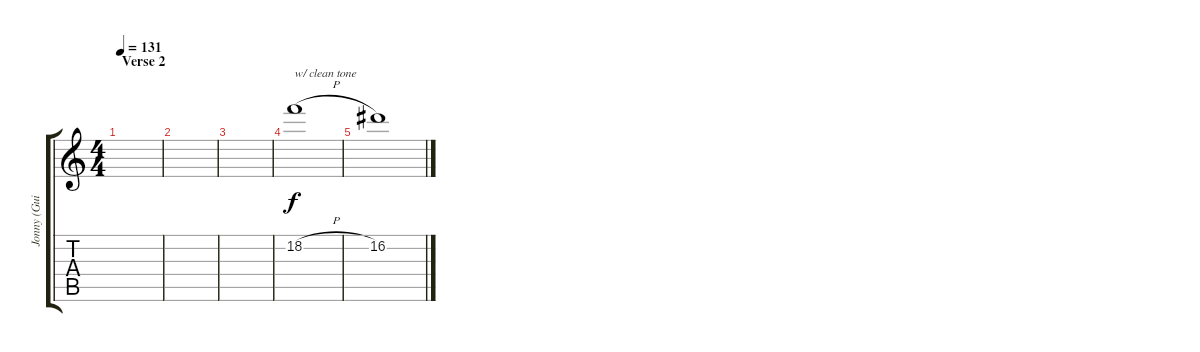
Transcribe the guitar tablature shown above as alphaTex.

\track ("Jonny (Guitar)" "Jonny (Gui") {instrument overdrivenguitar}
\staff {score tabs}
\tuning (E4 B3 G3 D3 A2 E2) {hide}
\ts (4 4)
\section ("" "Verse 2")
\tempo 131
\clef g2
\ks c
|
|
|
18.2{h}.1{txt "w/ clean tone" instrument electricguitarjazz} |
16.2.1
